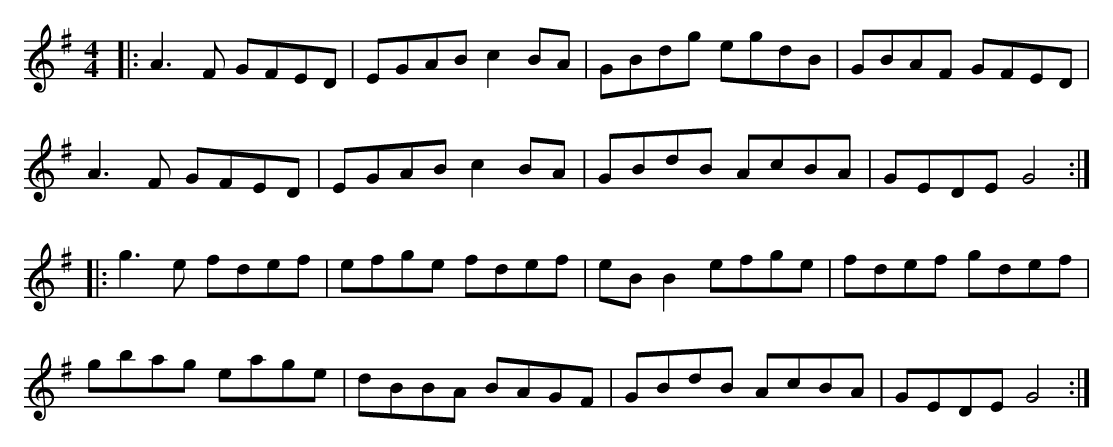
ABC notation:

X:1
M:4/4
K:G
|:A3F GFED|EGAB c2BA|GBdg egdB|GBAF GFED|
A3F GFED|EGAB c2BA|GBdB AcBA|GEDE G4:|
|:g3e fdef|efge fdef|eBB2 efge|fdef gdef|
gbag eage|dBBA BAGF|GBdB AcBA|GEDE G4:|
